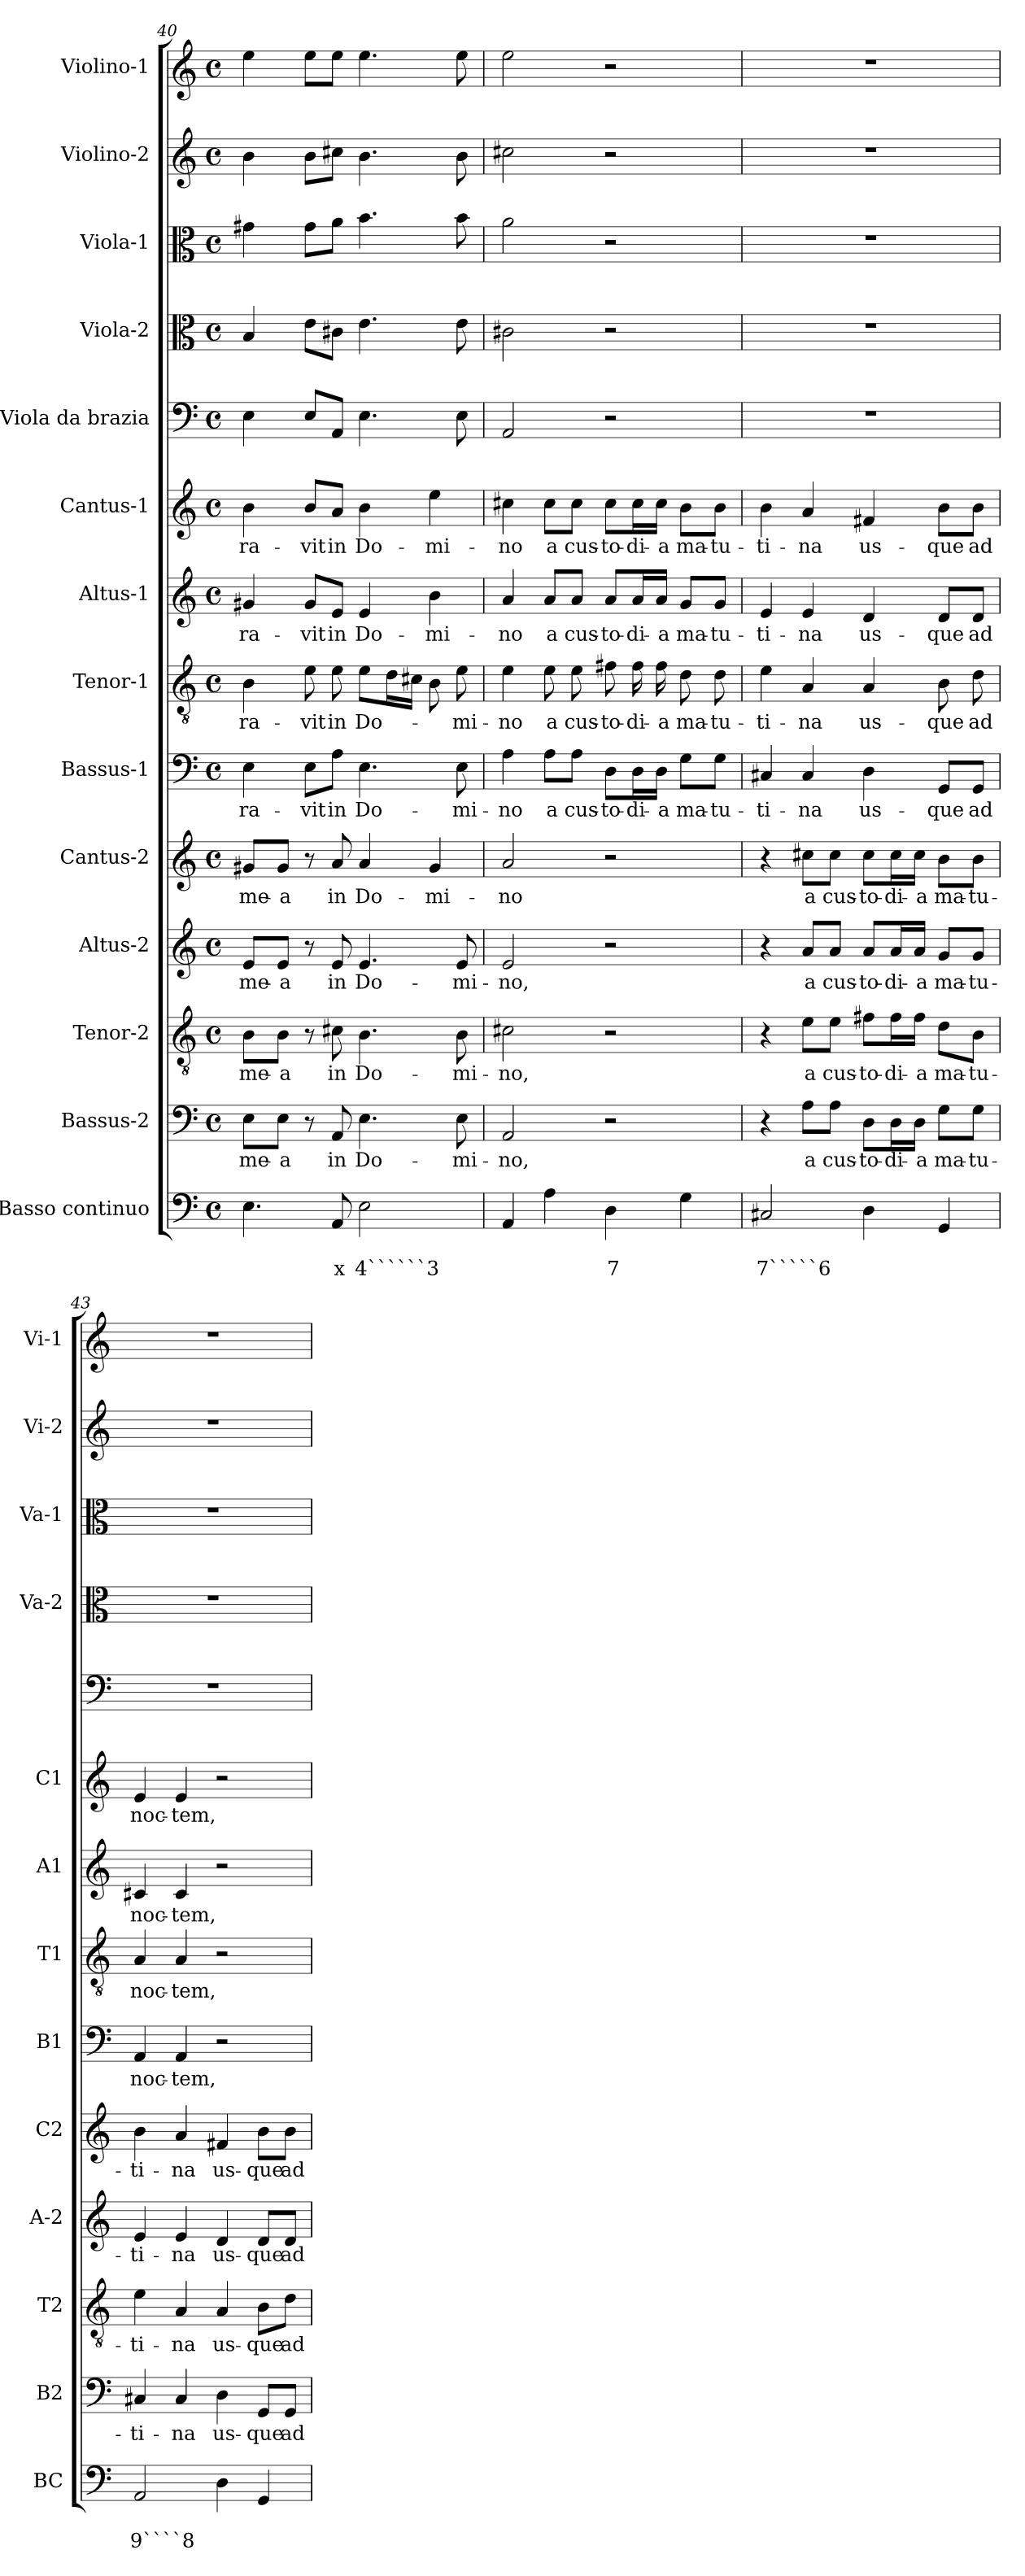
**kern	**text	**text	**kern	**text	**kern	**text	**kern	**text	**kern	**text	**kern	**text	**kern	**text	**kern	**text	**kern	**text	**kern	**kern	**kern	**kern	**kern
*part14	*part14	*part14	*part13	*part13	*part12	*part12	*part11	*part11	*part10	*part10	*part9	*part9	*part8	*part8	*part7	*part7	*part6	*part6	*part5	*part4	*part3	*part2	*part1
*staff14	*staff14	*staff14	*staff13	*staff13	*staff12	*staff12	*staff11	*staff11	*staff10	*staff10	*staff9	*staff9	*staff8	*staff8	*staff7	*staff7	*staff6	*staff6	*staff5	*staff4	*staff3	*staff2	*staff1
*I"Basso continuo	*	*	*I"Bassus-2	*	*I"Tenor-2	*	*I"Altus-2	*	*I"Cantus-2	*	*I"Bassus-1	*	*I"Tenor-1	*	*I"Altus-1	*	*I"Cantus-1	*	*I"Viola  da brazia	*I"Viola-2	*I"Viola-1	*I"Violino-2	*I"Violino-1
*I'BC	*	*	*I'B2	*	*I'T2	*	*I'A-2	*	*I'C2	*	*I'B1	*	*I'T1	*	*I'A1	*	*I'C1	*	*	*I'Va-2	*I'Va-1	*I'Vi-2	*I'Vi-1
*clefF4	*	*	*clefF4	*	*clefGv2	*	*clefG2	*	*clefG2	*	*clefF4	*	*clefGv2	*	*clefG2	*	*clefG2	*	*clefF4	*clefC3	*clefC3	*clefG2	*clefG2
*k[]	*	*	*k[]	*	*k[]	*	*k[]	*	*k[]	*	*k[]	*	*k[]	*	*k[]	*	*k[]	*	*k[]	*k[]	*k[]	*k[]	*k[]
*C:	*	*	*C:	*	*C:	*	*C:	*	*C:	*	*C:	*	*C:	*	*C:	*	*C:	*	*C:	*C:	*C:	*C:	*C:
*M4/4	*	*	*M4/4	*	*M4/4	*	*M4/4	*	*M4/4	*	*M4/4	*	*M4/4	*	*M4/4	*	*M4/4	*	*M4/4	*M4/4	*M4/4	*M4/4	*M4/4
*met(c)	*	*	*met(c)	*	*met(c)	*	*met(c)	*	*met(c)	*	*met(c)	*	*met(c)	*	*met(c)	*	*met(c)	*	*met(c)	*met(c)	*met(c)	*met(c)	*met(c)
=40	=40	=40	=40	=40	=40	=40	=40	=40	=40	=40	=40	=40	=40	=40	=40	=40	=40	=40	=40	=40	=40	=40	=40
!	!	!	!	!LO:LY:b	!	!LO:LY:b	!	!LO:LY:b	!	!LO:LY:b	!	!LO:LY:b	!	!LO:LY:b	!	!LO:LY:b	!	!LO:LY:b	!	!	!	!	!
4.E\	.	.	8E\L	me-	8B\L	me-	8e/L	me-	8g#X/L	me-	4E\	-ra-	4B\	-ra-	4g#X/	-ra-	4b\	-ra-	4E\	4B/	4g#X\	4b\	4ee\
!	!	!	!	!LO:LY:b	!	!LO:LY:b	!	!LO:LY:b	!	!LO:LY:b	!	!	!	!	!	!	!	!	!	!	!	!	!
.	.	.	8E\J	-a	8B\J	-a	8e/J	-a	8g#/J	-a	.	.	.	.	.	.	.	.	.	.	.	.	.
!	!	!	!	!	!	!	!	!	!	!	!	!LO:LY:b	!	!LO:LY:b	!	!LO:LY:b	!	!LO:LY:b	!	!	!	!	!
.	.	.	8r	.	8r	.	8r	.	8r	.	8E\L	-vit	8e\	-vit	8g#/L	-vit	8b/L	-vit	8E/L	8e\L	8g#\L	8b\L	8ee\L
!	!	!LO:LY:b	!	!LO:LY:b	!	!LO:LY:b	!	!LO:LY:b	!	!LO:LY:b	!	!LO:LY:b	!	!LO:LY:b	!	!LO:LY:b	!	!LO:LY:b	!	!	!	!	!
8AA/	.	x	8AA/	in	8c#X\	in	8e/	in	8a/	in	8A\J	in	8e\	in	8e/J	in	8a/J	in	8AA/J	8c#X\J	8a\J	8cc#X\J	8ee\J
!	!	!LO:LY:b	!	!LO:LY:b	!	!LO:LY:b	!	!LO:LY:b	!	!LO:LY:b	!	!LO:LY:b	!	!LO:LY:b	!	!LO:LY:b	!	!LO:LY:b	!	!	!	!	!
2E\	.	4``````3	4.E\	Do-	4.B\	Do-	4.e/	Do-	4a/	Do-	4.E\	Do-	8e\L	Do-	4e/	Do-	4b\	Do-	4.E\	4.e\	4.b\	4.b\	4.ee\
.	.	.	.	.	.	.	.	.	.	.	.	.	16d\L	.	.	.	.	.	.	.	.	.	.
.	.	.	.	.	.	.	.	.	.	.	.	.	16c#X\JJ	.	.	.	.	.	.	.	.	.	.
!	!	!	!	!	!	!	!	!	!	!LO:LY:b	!	!	!	!	!	!LO:LY:b	!	!LO:LY:b	!	!	!	!	!
.	.	.	.	.	.	.	.	.	4g#/	-mi-	.	.	8B\	.	4b\	-mi-	4ee\	-mi-	.	.	.	.	.
!	!	!	!	!LO:LY:b	!	!LO:LY:b	!	!LO:LY:b	!	!	!	!LO:LY:b	!	!LO:LY:b	!	!	!	!	!	!	!	!	!
.	.	.	8E\	-mi-	8B\	-mi-	8e/	-mi-	.	.	8E\	-mi-	8e\	-mi-	.	.	.	.	8E\	8e\	8b\	8b\	8ee\
=41	=41	=41	=41	=41	=41	=41	=41	=41	=41	=41	=41	=41	=41	=41	=41	=41	=41	=41	=41	=41	=41	=41	=41
!	!	!	!	!LO:LY:b	!	!LO:LY:b	!	!LO:LY:b	!	!LO:LY:b	!	!LO:LY:b	!	!LO:LY:b	!	!LO:LY:b	!	!LO:LY:b	!	!	!	!	!
4AA/	.	.	2AA/	-no,	2c#X\	-no,	2e/	-no,	2a/	-no	4A\	-no	4e\	-no	4a/	-no	4cc#X\	-no	2AA/	2c#X\	2a\	2cc#X\	2ee\
!	!	!	!	!	!	!	!	!	!	!	!	!LO:LY:b	!	!LO:LY:b	!	!LO:LY:b	!	!LO:LY:b	!	!	!	!	!
4A\	.	.	.	.	.	.	.	.	.	.	8A\L	a	8e\	a	8a/L	a	8cc#\L	a	.	.	.	.	.
!	!	!	!	!	!	!	!	!	!	!	!	!LO:LY:b	!	!LO:LY:b	!	!LO:LY:b	!	!LO:LY:b	!	!	!	!	!
.	.	.	.	.	.	.	.	.	.	.	8A\J	cus-	8e\	cus-	8a/J	cus-	8cc#\J	cus-	.	.	.	.	.
!	!	!LO:LY:b	!	!	!	!	!	!	!	!	!	!LO:LY:b	!	!LO:LY:b	!	!LO:LY:b	!	!LO:LY:b	!	!	!	!	!
4D\	.	7	2r	.	2r	.	2r	.	2r	.	8D\L	-to-	8f#X\	-to-	8a/L	-to-	8cc#\L	-to-	2r	2r	2r	2r	2r
!	!	!	!	!	!	!	!	!	!	!	!	!LO:LY:b	!	!LO:LY:b	!	!LO:LY:b	!	!LO:LY:b	!	!	!	!	!
.	.	.	.	.	.	.	.	.	.	.	16D\L	-di-	16f#\	-di-	16a/L	-di-	16cc#\L	-di-	.	.	.	.	.
!	!	!	!	!	!	!	!	!	!	!	!	!LO:LY:b	!	!LO:LY:b	!	!LO:LY:b	!	!LO:LY:b	!	!	!	!	!
.	.	.	.	.	.	.	.	.	.	.	16D\JJ	-a	16f#\	-a	16a/JJ	-a	16cc#\JJ	-a	.	.	.	.	.
!	!	!	!	!	!	!	!	!	!	!	!	!LO:LY:b	!	!LO:LY:b	!	!LO:LY:b	!	!LO:LY:b	!	!	!	!	!
4G\	.	.	.	.	.	.	.	.	.	.	8G\L	ma-	8d\	ma-	8g/L	ma-	8b\L	ma-	.	.	.	.	.
!	!	!	!	!	!	!	!	!	!	!	!	!LO:LY:b	!	!LO:LY:b	!	!LO:LY:b	!	!LO:LY:b	!	!	!	!	!
.	.	.	.	.	.	.	.	.	.	.	8G\J	-tu-	8d\	-tu-	8g/J	-tu-	8b\J	-tu-	.	.	.	.	.
=42	=42	=42	=42	=42	=42	=42	=42	=42	=42	=42	=42	=42	=42	=42	=42	=42	=42	=42	=42	=42	=42	=42	=42
!	!	!LO:LY:b	!	!	!	!	!	!	!	!	!	!LO:LY:b	!	!LO:LY:b	!	!LO:LY:b	!	!LO:LY:b	!	!	!	!	!
2C#X/	.	7`````6	4r	.	4r	.	4r	.	4r	.	4C#X/	-ti-	4e\	-ti-	4e/	-ti-	4b\	-ti-	1r	1r	1r	1r	1r
!	!	!	!	!LO:LY:b	!	!LO:LY:b	!	!LO:LY:b	!	!LO:LY:b	!	!LO:LY:b	!	!LO:LY:b	!	!LO:LY:b	!	!LO:LY:b	!	!	!	!	!
.	.	.	8A\L	a	8e\L	a	8a/L	a	8cc#X\L	a	4C#/	-na	4A/	-na	4e/	-na	4a/	-na	.	.	.	.	.
!	!	!	!	!LO:LY:b	!	!LO:LY:b	!	!LO:LY:b	!	!LO:LY:b	!	!	!	!	!	!	!	!	!	!	!	!	!
.	.	.	8A\J	cus-	8e\J	cus-	8a/J	cus-	8cc#\J	cus-	.	.	.	.	.	.	.	.	.	.	.	.	.
!	!	!	!	!LO:LY:b	!	!LO:LY:b	!	!LO:LY:b	!	!LO:LY:b	!	!LO:LY:b	!	!LO:LY:b	!	!LO:LY:b	!	!LO:LY:b	!	!	!	!	!
4D\	.	.	8D\L	-to-	8f#X\L	-to-	8a/L	-to-	8cc#\L	-to-	4D\	us-	4A/	us-	4d/	us-	4f#X/	us-	.	.	.	.	.
!	!	!	!	!LO:LY:b	!	!LO:LY:b	!	!LO:LY:b	!	!LO:LY:b	!	!	!	!	!	!	!	!	!	!	!	!	!
.	.	.	16D\L	-di-	16f#\L	-di-	16a/L	-di-	16cc#\L	-di-	.	.	.	.	.	.	.	.	.	.	.	.	.
!	!	!	!	!LO:LY:b	!	!LO:LY:b	!	!LO:LY:b	!	!LO:LY:b	!	!	!	!	!	!	!	!	!	!	!	!	!
.	.	.	16D\JJ	-a	16f#\JJ	-a	16a/JJ	-a	16cc#\JJ	-a	.	.	.	.	.	.	.	.	.	.	.	.	.
!	!	!	!	!LO:LY:b	!	!LO:LY:b	!	!LO:LY:b	!	!LO:LY:b	!	!LO:LY:b	!	!LO:LY:b	!	!LO:LY:b	!	!LO:LY:b	!	!	!	!	!
4GG/	.	.	8G\L	ma-	8d\L	ma-	8g/L	ma-	8b\L	ma-	8GG/L	-que	8B\	-que	8d/L	-que	8b\L	-que	.	.	.	.	.
!	!	!	!	!LO:LY:b	!	!LO:LY:b	!	!LO:LY:b	!	!LO:LY:b	!	!LO:LY:b	!	!LO:LY:b	!	!LO:LY:b	!	!LO:LY:b	!	!	!	!	!
.	.	.	8G\J	-tu-	8B\J	-tu-	8g/J	-tu-	8b\J	-tu-	8GG/J	ad	8d\	ad	8d/J	ad	8b\J	ad	.	.	.	.	.
!!LO:PB:g=z
=43	=43	=43	=43	=43	=43	=43	=43	=43	=43	=43	=43	=43	=43	=43	=43	=43	=43	=43	=43	=43	=43	=43	=43
!	!	!LO:LY:b	!	!LO:LY:b	!	!LO:LY:b	!	!LO:LY:b	!	!LO:LY:b	!	!LO:LY:b	!	!LO:LY:b	!	!LO:LY:b	!	!LO:LY:b	!	!	!	!	!
2AA/	.	9````8	4C#X/	-ti-	4e\	-ti-	4e/	-ti-	4b\	-ti-	4AA/	noc-	4A/	noc-	4c#X/	noc-	4e/	noc-	1r	1r	1r	1r	1r
!	!	!	!	!LO:LY:b	!	!LO:LY:b	!	!LO:LY:b	!	!LO:LY:b	!	!LO:LY:b	!	!LO:LY:b	!	!LO:LY:b	!	!LO:LY:b	!	!	!	!	!
.	.	.	4C#/	-na	4A/	-na	4e/	-na	4a/	-na	4AA/	-tem,	4A/	-tem,	4c#/	-tem,	4e/	-tem,	.	.	.	.	.
!	!	!	!	!LO:LY:b	!	!LO:LY:b	!	!LO:LY:b	!	!LO:LY:b	!	!	!	!	!	!	!	!	!	!	!	!	!
4D\	.	.	4D\	us-	4A/	us-	4d/	us-	4f#X/	us-	2r	.	2r	.	2r	.	2r	.	.	.	.	.	.
!	!	!	!	!LO:LY:b	!	!LO:LY:b	!	!LO:LY:b	!	!LO:LY:b	!	!	!	!	!	!	!	!	!	!	!	!	!
4GG/	.	.	8GG/L	-que	8B\L	-que	8d/L	-que	8b\L	-que	.	.	.	.	.	.	.	.	.	.	.	.	.
!	!	!	!	!LO:LY:b	!	!LO:LY:b	!	!LO:LY:b	!	!LO:LY:b	!	!	!	!	!	!	!	!	!	!	!	!	!
.	.	.	8GG/J	ad	8d\J	ad	8d/J	ad	8b\J	ad	.	.	.	.	.	.	.	.	.	.	.	.	.
=	=	=	=	=	=	=	=	=	=	=	=	=	=	=	=	=	=	=	=	=	=	=	=
*-	*-	*-	*-	*-	*-	*-	*-	*-	*-	*-	*-	*-	*-	*-	*-	*-	*-	*-	*-	*-	*-	*-	*-
